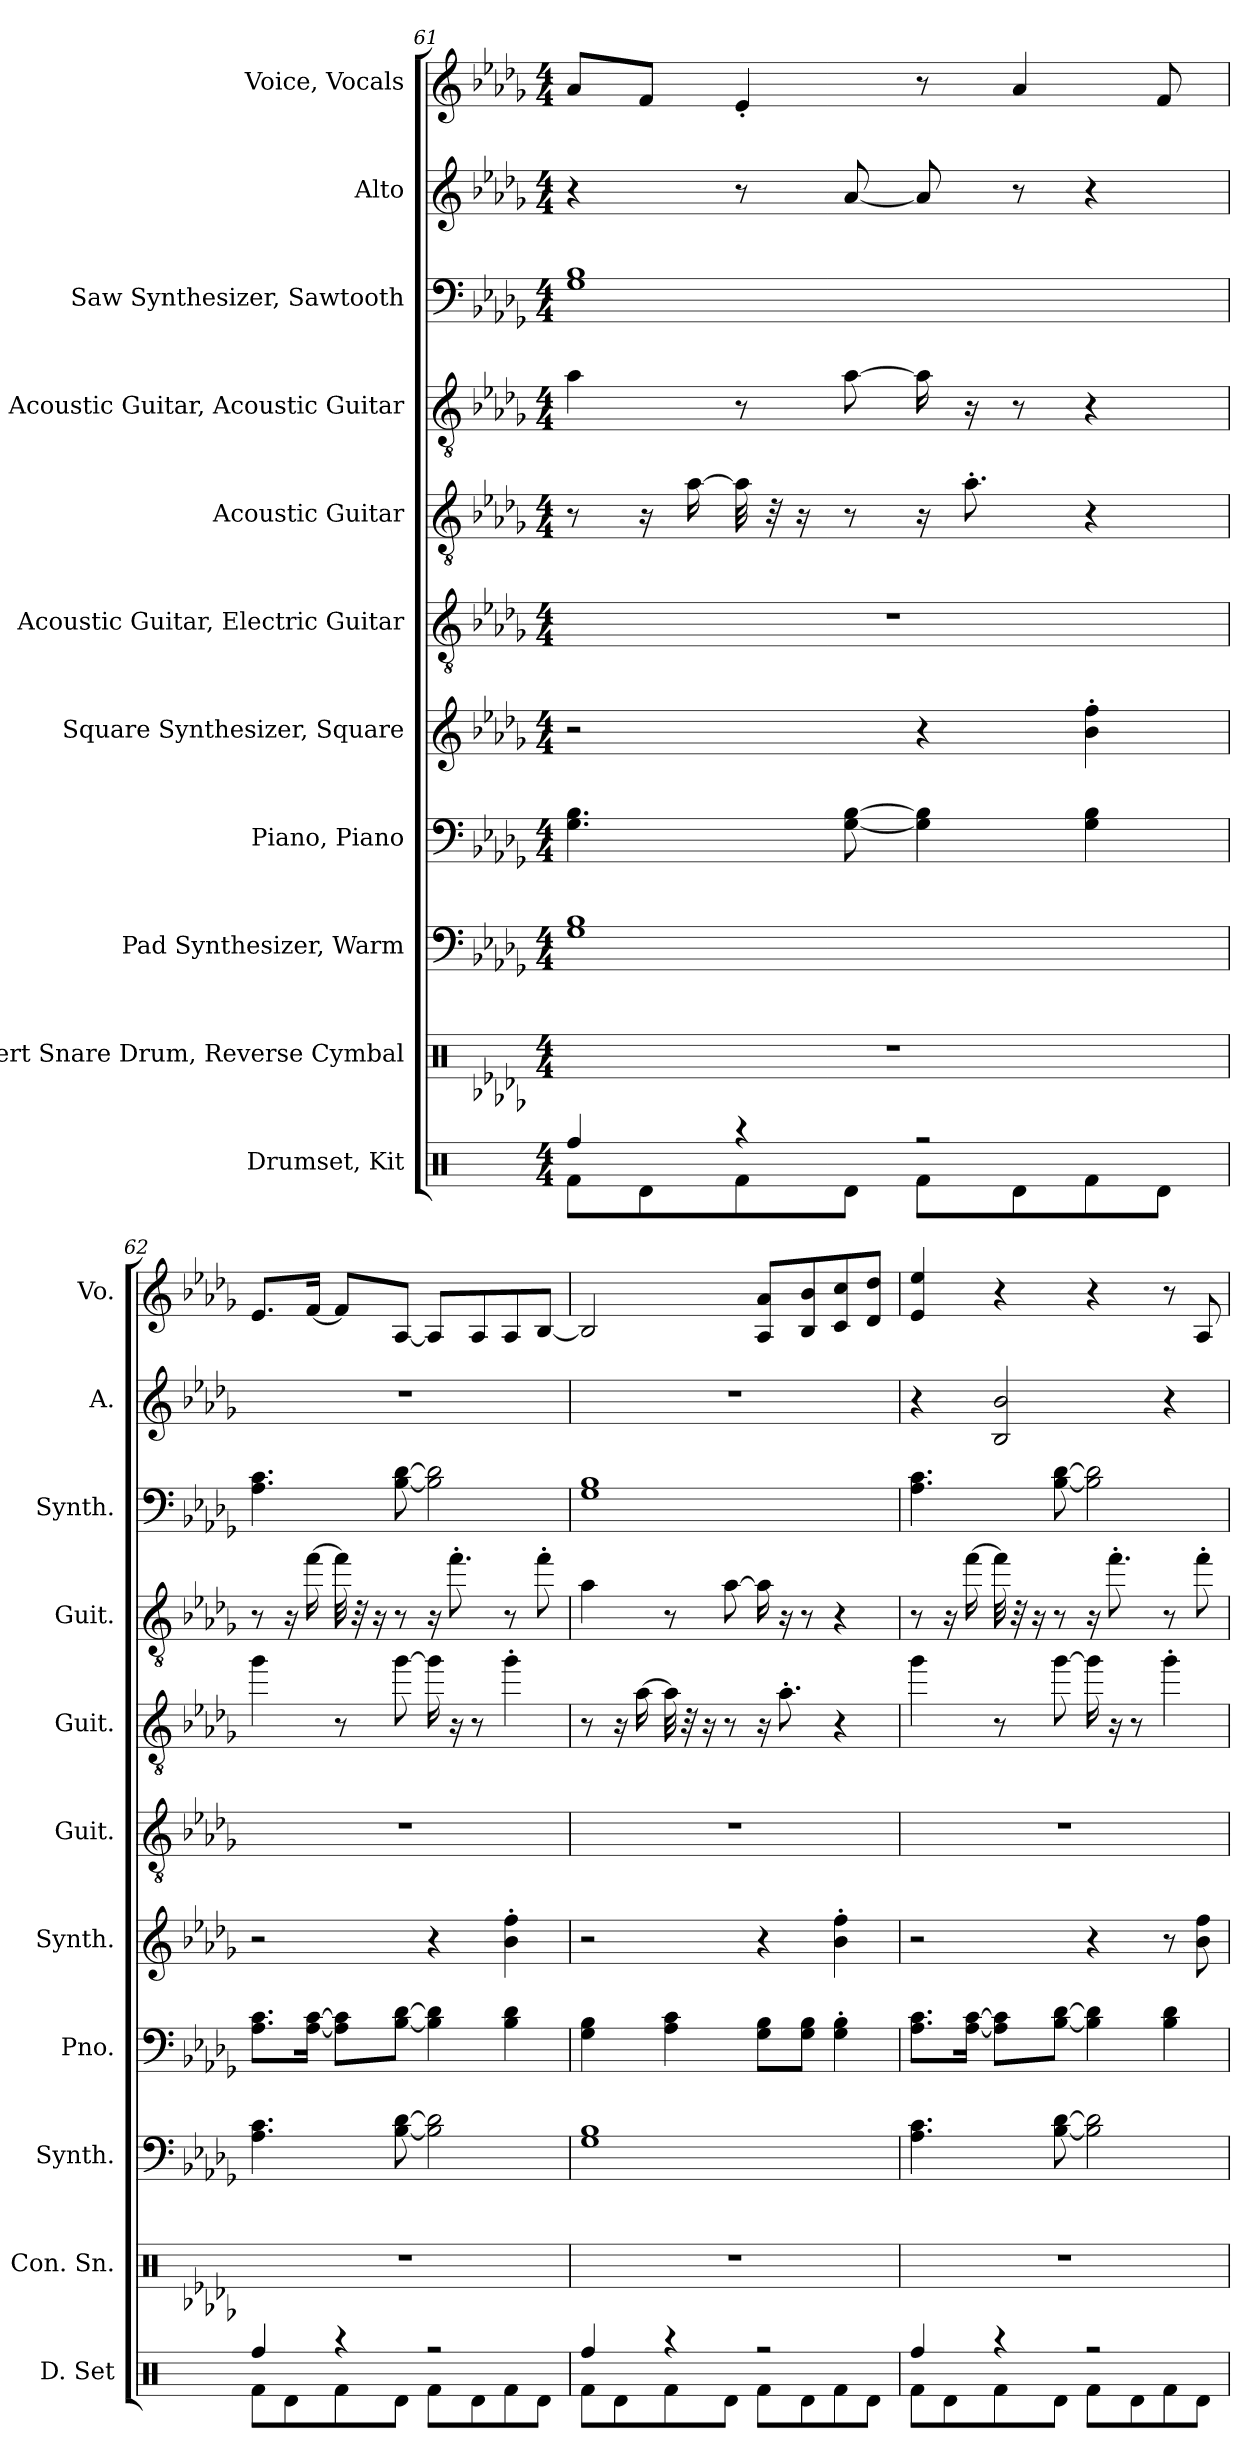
**kern	**kern	**kern	**kern	**kern	**kern	**kern	**kern	**kern	**kern	**kern
*part11	*part10	*part9	*part8	*part7	*part6	*part5	*part4	*part3	*part2	*part1
*staff11	*staff10	*staff9	*staff8	*staff7	*staff6	*staff5	*staff4	*staff3	*staff2	*staff1
*I"Drumset, Kit	*I"Concert Snare Drum, Reverse Cymbal	*I"Pad Synthesizer, Warm	*I"Piano, Piano	*I"Square Synthesizer, Square	*I"Acoustic Guitar, Electric Guitar	*I"Acoustic Guitar	*I"Acoustic Guitar, Acoustic Guitar	*I"Saw Synthesizer, Sawtooth	*I"Alto	*I"Voice, Vocals
*I'D. Set	*I'Con. Sn.	*I'Synth.	*I'Pno.	*I'Synth.	*I'Guit.	*I'Guit.	*I'Guit.	*I'Synth.	*I'A.	*I'Vo.
*clefX	*clefX	*clefF4	*clefF4	*clefG2	*clefGv2	*clefGv2	*clefGv2	*clefF4	*clefG2	*clefG2
*k[]	*k[b-e-a-d-g-]	*k[b-e-a-d-g-]	*k[b-e-a-d-g-]	*k[b-e-a-d-g-]	*k[b-e-a-d-g-]	*k[b-e-a-d-g-]	*k[b-e-a-d-g-]	*k[b-e-a-d-g-]	*k[b-e-a-d-g-]	*k[b-e-a-d-g-]
*M4/4	*M4/4	*M4/4	*M4/4	*M4/4	*M4/4	*M4/4	*M4/4	*M4/4	*M4/4	*M4/4
=61	=61	=61	=61	=61	=61	=61	=61	=61	=61	=61
*^	*	*	*	*	*	*	*	*	*	*
4Rff/	8Rf\L	1r	1G- 1B-	4.G-\ 4.B-\	2r	1r	8r	4a-\	1G- 1B-	4r	8a-/L
.	8Rd\	.	.	.	.	.	16r	.	.	.	8f/J
.	.	.	.	.	.	.	[16a-\	.	.	.	.
4r	8Rf\	.	.	.	.	.	32a-\]	8r	.	8r	4e-'/
.	.	.	.	.	.	.	32r	.	.	.	.
.	.	.	.	.	.	.	16r	.	.	.	.
.	8Rd\J	.	.	[8G-\ [8B-\	.	.	8r	[8a-\	.	[8a-/	.
2r	8Rf\L	.	.	4G-\] 4B-\]	4r	.	16r	16a-\]	.	8a-/]	8r
.	.	.	.	.	.	.	8.a-'\	16r	.	.	.
.	8Rd\	.	.	.	.	.	.	8r	.	8r	4a-/
.	8Rf\	.	.	4G-\ 4B-\	4b-\' 4ff\'	.	4r	4r	.	4r	.
.	8Rd\J	.	.	.	.	.	.	.	.	.	8f/
!!LO:PB:g=z
=62	=62	=62	=62	=62	=62	=62	=62	=62	=62	=62	=62
4Rff/	8Rf\L	1r	4.A-\ 4.c\	8.A-\ 8.c\L	2r	1r	4gg-\	8r	4.A-\ 4.c\	1r	8.e-/L
.	8Rd\	.	.	.	.	.	.	16r	.	.	.
.	.	.	.	[16A-\ [16c\Jk	.	.	.	[16ff\	.	.	[16f/Jk
4r	8Rf\	.	.	8A-\] 8c\]L	.	.	8r	32ff\]	.	.	8f/L]
.	.	.	.	.	.	.	.	32r	.	.	.
.	.	.	.	.	.	.	.	16r	.	.	.
.	8Rd\J	.	[8B-\ [8d-\	[8B-\ [8d-\J	.	.	[8gg-\	8r	[8B-\ [8d-\	.	[8A-/J
2r	8Rf\L	.	2B-\] 2d-\]	4B-\] 4d-\]	4r	.	16gg-\]	16r	2B-\] 2d-\]	.	8A-/L]
.	.	.	.	.	.	.	16r	8.ff'\	.	.	.
.	8Rd\	.	.	.	.	.	8r	.	.	.	8A-/
.	8Rf\	.	.	4B-\ 4d-\	4b-\' 4ff\'	.	4gg-'\	8r	.	.	8A-/
.	8Rd\J	.	.	.	.	.	.	8ff'\	.	.	[8B-/J
=63	=63	=63	=63	=63	=63	=63	=63	=63	=63	=63	=63
4Rff/	8Rf\L	1r	1G- 1B-	4G-\ 4B-\	2r	1r	8r	4a-\	1G- 1B-	1r	2B-/]
.	8Rd\	.	.	.	.	.	16r	.	.	.	.
.	.	.	.	.	.	.	[16a-\	.	.	.	.
4r	8Rf\	.	.	4A-\ 4c\	.	.	32a-\]	8r	.	.	.
.	.	.	.	.	.	.	32r	.	.	.	.
.	.	.	.	.	.	.	16r	.	.	.	.
.	8Rd\J	.	.	.	.	.	8r	[8a-\	.	.	.
2r	8Rf\L	.	.	8G-\ 8B-\L	4r	.	16r	16a-\]	.	.	8A-/ 8a-/L
.	.	.	.	.	.	.	8.a-'\	16r	.	.	.
.	8Rd\	.	.	8G-\ 8B-\J	.	.	.	8r	.	.	8B-/ 8b-/
.	8Rf\	.	.	4G-\' 4B-\'	4b-\' 4ff\'	.	4r	4r	.	.	8c/ 8cc/
.	8Rd\J	.	.	.	.	.	.	.	.	.	8d-/ 8dd-/J
!!LO:PB:g=z
=64	=64	=64	=64	=64	=64	=64	=64	=64	=64	=64	=64
4Rff/	8Rf\L	1r	4.A-\ 4.c\	8.A-\ 8.c\L	2r	1r	4gg-\	8r	4.A-\ 4.c\	4r	4e-/ 4ee-/
.	8Rd\	.	.	.	.	.	.	16r	.	.	.
.	.	.	.	[16A-\ [16c\Jk	.	.	.	[16ff\	.	.	.
4r	8Rf\	.	.	8A-\] 8c\]L	.	.	8r	32ff\]	.	2B-/ 2b-/	4r
.	.	.	.	.	.	.	.	32r	.	.	.
.	.	.	.	.	.	.	.	16r	.	.	.
.	8Rd\J	.	[8B-\ [8d-\	[8B-\ [8d-\J	.	.	[8gg-\	8r	[8B-\ [8d-\	.	.
2r	8Rf\L	.	2B-\] 2d-\]	4B-\] 4d-\]	4r	.	16gg-\]	16r	2B-\] 2d-\]	.	4r
.	.	.	.	.	.	.	16r	8.ff'\	.	.	.
.	8Rd\	.	.	.	.	.	8r	.	.	.	.
.	8Rf\	.	.	4B-\ 4d-\	8r	.	4gg-'\	8r	.	4r	8r
.	8Rd\J	.	.	.	8b-\ 8ff\	.	.	8ff'\	.	.	8A-/
*v	*v	*	*	*	*	*	*	*	*	*	*
=	=	=	=	=	=	=	=	=	=	=
*-	*-	*-	*-	*-	*-	*-	*-	*-	*-	*-
